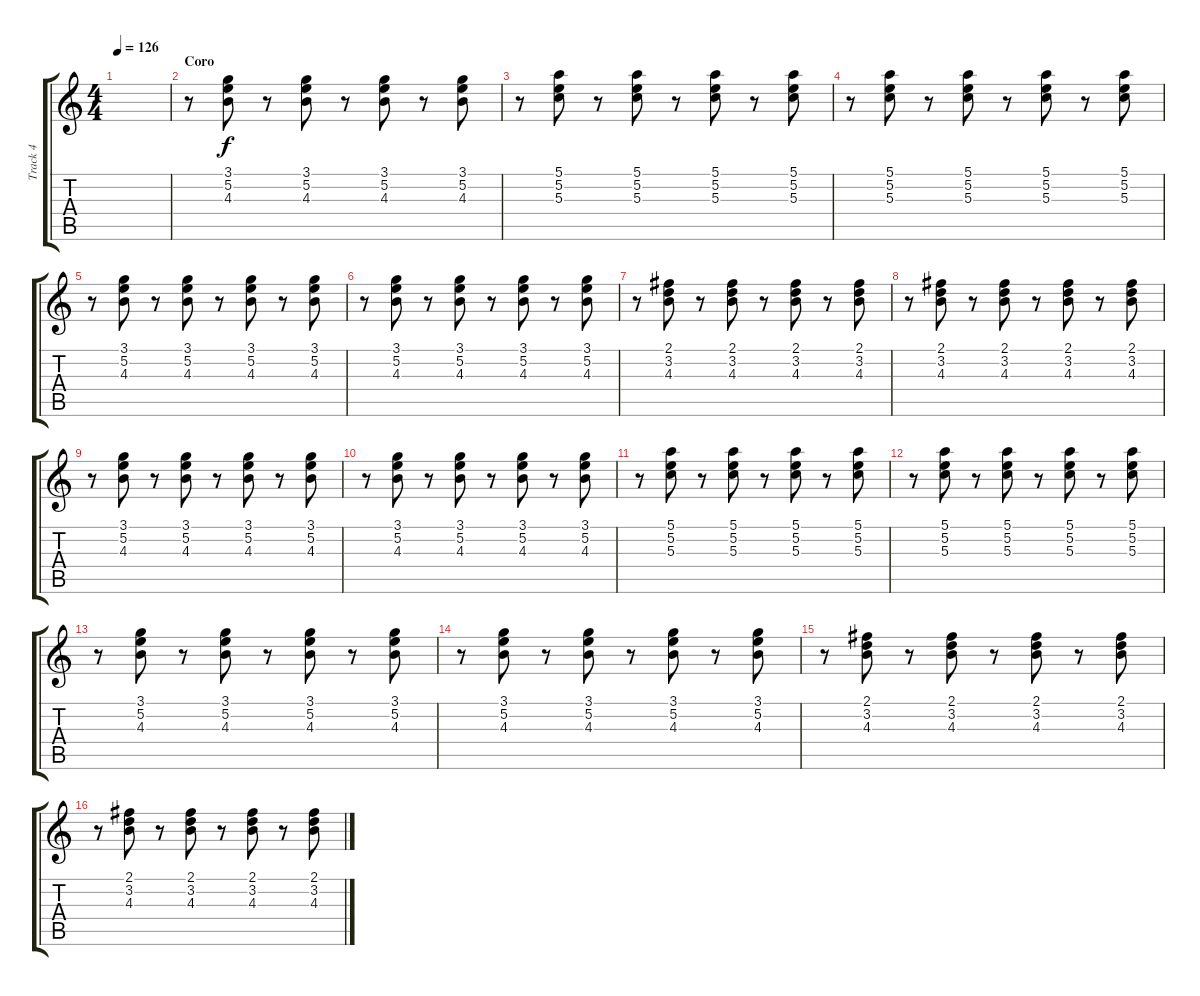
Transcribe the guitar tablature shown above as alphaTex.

\track ("Track 4" "Track 4") {instrument overdrivenguitar}
\staff {score tabs}
\tuning (E4 B3 G3 D3 A2 E2) {hide}
\ts (4 4)
\tempo 126
\clef g2
\ks c
|
\section ("" "Coro")
r.8 (3.1 5.2 4.3).8 r.8 (3.1 5.2 4.3).8 r.8 (3.1 5.2 4.3).8 r.8 (3.1 5.2 4.3).8 |
r.8 (5.1 5.2 5.3).8 r.8 (5.1 5.2 5.3).8 r.8 (5.1 5.2 5.3).8 r.8 (5.1 5.2 5.3).8 |
r.8 (5.1 5.2 5.3).8 r.8 (5.1 5.2 5.3).8 r.8 (5.1 5.2 5.3).8 r.8 (5.1 5.2 5.3).8 |
r.8 (3.1 5.2 4.3).8 r.8 (3.1 5.2 4.3).8 r.8 (3.1 5.2 4.3).8 r.8 (3.1 5.2 4.3).8 |
r.8 (3.1 5.2 4.3).8 r.8 (3.1 5.2 4.3).8 r.8 (3.1 5.2 4.3).8 r.8 (3.1 5.2 4.3).8 |
r.8 (2.1 3.2 4.3).8 r.8 (2.1 3.2 4.3).8 r.8 (2.1 3.2 4.3).8 r.8 (2.1 3.2 4.3).8 |
r.8 (2.1 3.2 4.3).8 r.8 (2.1 3.2 4.3).8 r.8 (2.1 3.2 4.3).8 r.8 (2.1 3.2 4.3).8 |
r.8 (3.1 5.2 4.3).8 r.8 (3.1 5.2 4.3).8 r.8 (3.1 5.2 4.3).8 r.8 (3.1 5.2 4.3).8 |
r.8 (3.1 5.2 4.3).8 r.8 (3.1 5.2 4.3).8 r.8 (3.1 5.2 4.3).8 r.8 (3.1 5.2 4.3).8 |
r.8 (5.1 5.2 5.3).8 r.8 (5.1 5.2 5.3).8 r.8 (5.1 5.2 5.3).8 r.8 (5.1 5.2 5.3).8 |
r.8 (5.1 5.2 5.3).8 r.8 (5.1 5.2 5.3).8 r.8 (5.1 5.2 5.3).8 r.8 (5.1 5.2 5.3).8 |
r.8 (3.1 5.2 4.3).8 r.8 (3.1 5.2 4.3).8 r.8 (3.1 5.2 4.3).8 r.8 (3.1 5.2 4.3).8 |
r.8 (3.1 5.2 4.3).8 r.8 (3.1 5.2 4.3).8 r.8 (3.1 5.2 4.3).8 r.8 (3.1 5.2 4.3).8 |
r.8 (2.1 3.2 4.3).8 r.8 (2.1 3.2 4.3).8 r.8 (2.1 3.2 4.3).8 r.8 (2.1 3.2 4.3).8 |
r.8 (2.1 3.2 4.3).8 r.8 (2.1 3.2 4.3).8 r.8 (2.1 3.2 4.3).8 r.8 (2.1 3.2 4.3).8
